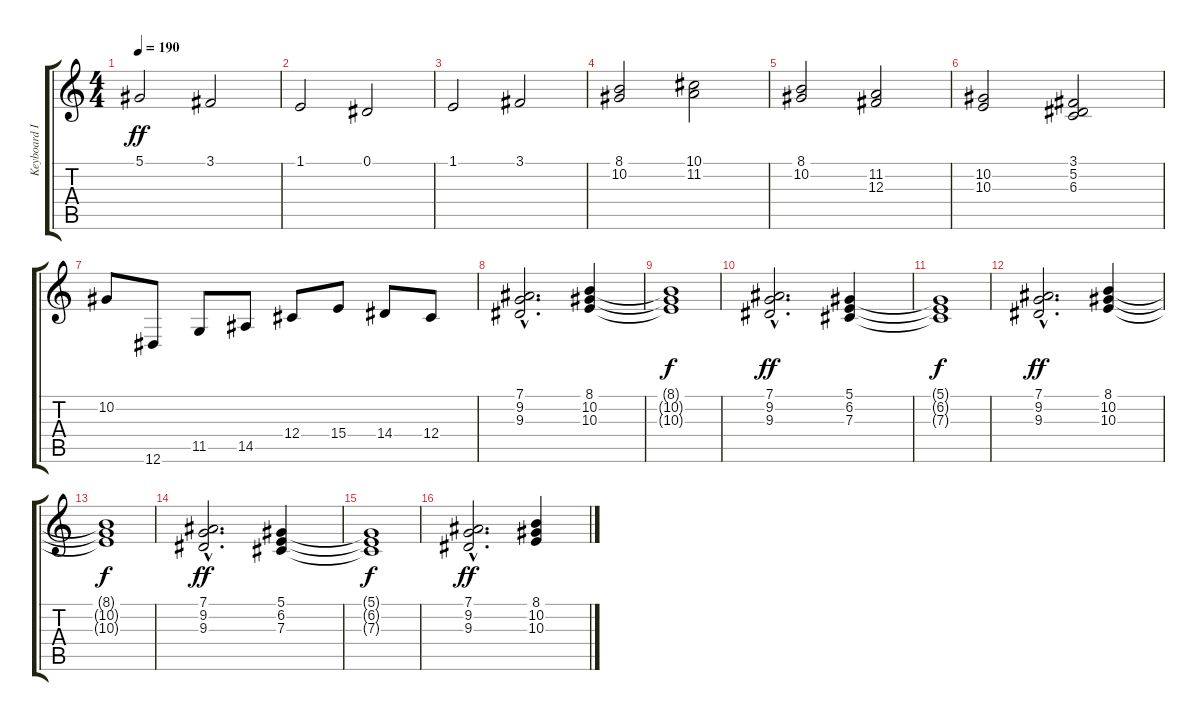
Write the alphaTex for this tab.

\track ("Keyboard I / Harpsichord" "Keyboard I") {instrument harpsichord}
\staff {score tabs}
\tuning (Eb4 Bb3 Gb3 Db3 Ab2 Eb2) {hide}
\ts (4 4)
\tempo 190
\clef g2
\ks c
5.1.2{dy ff instrument stringensemble1} 3.1.2 |
1.1.2{instrument stringensemble1} 0.1.2 |
1.1.2{instrument stringensemble1} 3.1.2 |
(8.1 10.2).2{instrument stringensemble1} (10.1 11.2).2 |
(8.1 10.2).2{instrument stringensemble1} (11.2 12.3).2 |
(10.2 10.3).2{instrument stringensemble1} (3.1 5.2 6.3).2 |
10.2.8{instrument stringensemble1} 12.6.8 11.5.8 14.5.8 12.4.8 15.4.8 14.4.8 12.4.8 |
(7.1{hac} 9.2{hac} 9.3{hac}).2{d instrument choiraahs} (8.1 10.2 10.3).4{instrument choiraahs} |
(8.1{t} 10.2{t} 10.3{t}).1{dy f} |
(7.1{hac} 9.2{hac} 9.3{hac}).2{d dy ff instrument choiraahs} (5.1 6.2 7.3).4{instrument choiraahs} |
(5.1{t} 6.2{t} 7.3{t}).1{dy f} |
(7.1{hac} 9.2{hac} 9.3{hac}).2{d dy ff instrument choiraahs} (8.1 10.2 10.3).4{instrument choiraahs} |
(8.1{t} 10.2{t} 10.3{t}).1{dy f} |
(7.1{hac} 9.2{hac} 9.3{hac}).2{d dy ff instrument choiraahs} (5.1 6.2 7.3).4{instrument choiraahs} |
(5.1{t} 6.2{t} 7.3{t}).1{dy f} |
(7.1{hac} 9.2{hac} 9.3{hac}).2{d dy ff instrument choiraahs} (8.1 10.2 10.3).4{instrument choiraahs}
